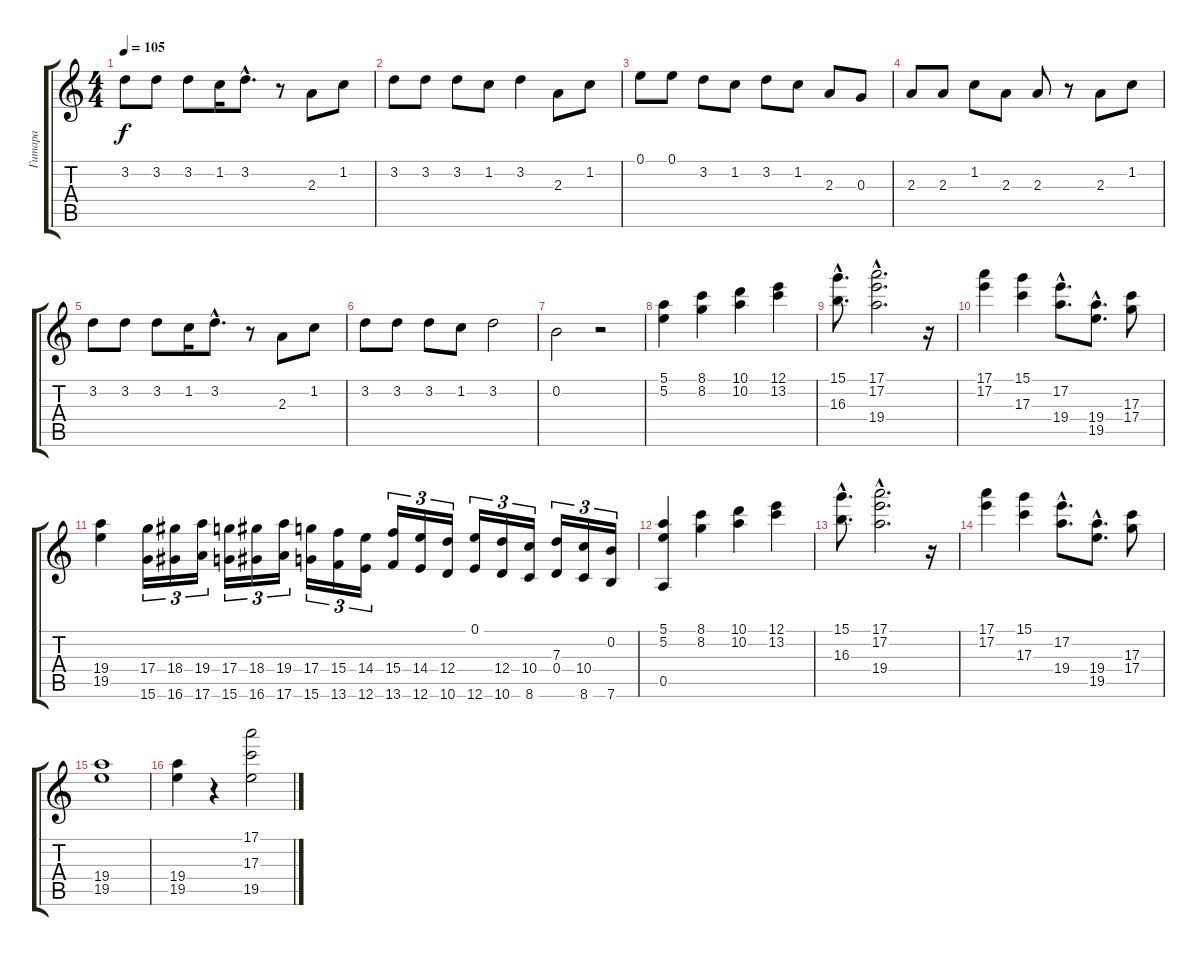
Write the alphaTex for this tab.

\track ("Гитара" "Гитара") {instrument distortionguitar}
\staff {score tabs}
\tuning (E4 B3 G3 D3 A2 E2) {hide}
\ts (4 4)
\tempo 105
\clef g2
\ks c
3.2.8{dy f} 3.2.8 3.2.8 1.2.16 3.2{hac}.8{d} r.8 2.3.8 1.2.8 |
3.2.8 3.2.8 3.2.8 1.2.8 3.2.4 2.3.8 1.2.8 |
0.1.8 0.1.8 3.2.8 1.2.8 3.2.8 1.2.8 2.3.8 0.3.8 |
2.3.8 2.3.8 1.2.8 2.3.8 2.3.8 r.8 2.3.8 1.2.8 |
3.2.8 3.2.8 3.2.8 1.2.16 3.2{hac}.8{d} r.8 2.3.8 1.2.8 |
3.2.8 3.2.8 3.2.8 1.2.8 3.2.2 |
0.2.2 r.2 |
(5.1 5.2).4 (8.1 8.2).4 (10.1 10.2).4 (12.1 13.2).4 |
(15.1{hac} 16.3{hac}).8{d} (17.1{hac} 17.2{hac} 19.4{hac}).2{d} r.16 |
(17.1 17.2).4 (15.1 17.3).4 (17.2{hac} 19.4{hac}).8{d} (19.4{hac} 19.5{hac}).8{d} (17.3 17.4).8 |
(19.4 19.5).4 (17.4 15.6).16{tu (3 2)} (18.4 16.6).16{tu (3 2)} (19.4 17.6).16{tu (3 2)} (17.4 15.6).16{tu (3 2)} (18.4 16.6).16{tu (3 2)} (19.4 17.6).16{tu (3 2)} (17.4 15.6).16{tu (3 2)} (15.4 13.6).16{tu (3 2)} (14.4 12.6).16{tu (3 2)} (15.4 13.6).16{tu (3 2)} (14.4 12.6).16{tu (3 2)} (12.4 10.6).16{tu (3 2)} (0.1 12.6).16{tu (3 2)} (12.4 10.6).16{tu (3 2)} (10.4 8.6).16{tu (3 2)} (7.3 0.4).16{tu (3 2)} (10.4 8.6).16{tu (3 2)} (0.2 7.6).16{tu (3 2)} |
(5.1 5.2 0.5).4 (8.1 8.2).4 (10.1 10.2).4 (12.1 13.2).4 |
(15.1{hac} 16.3{hac}).8{d} (17.1{hac} 17.2{hac} 19.4{hac}).2{d} r.16 |
(17.1 17.2).4 (15.1 17.3).4 (17.2{hac} 19.4{hac}).8{d} (19.4{hac} 19.5{hac}).8{d} (17.3 17.4).8 |
(19.4 19.5).1 |
(19.4 19.5).4 r.4 (17.1 17.3 19.5).2
